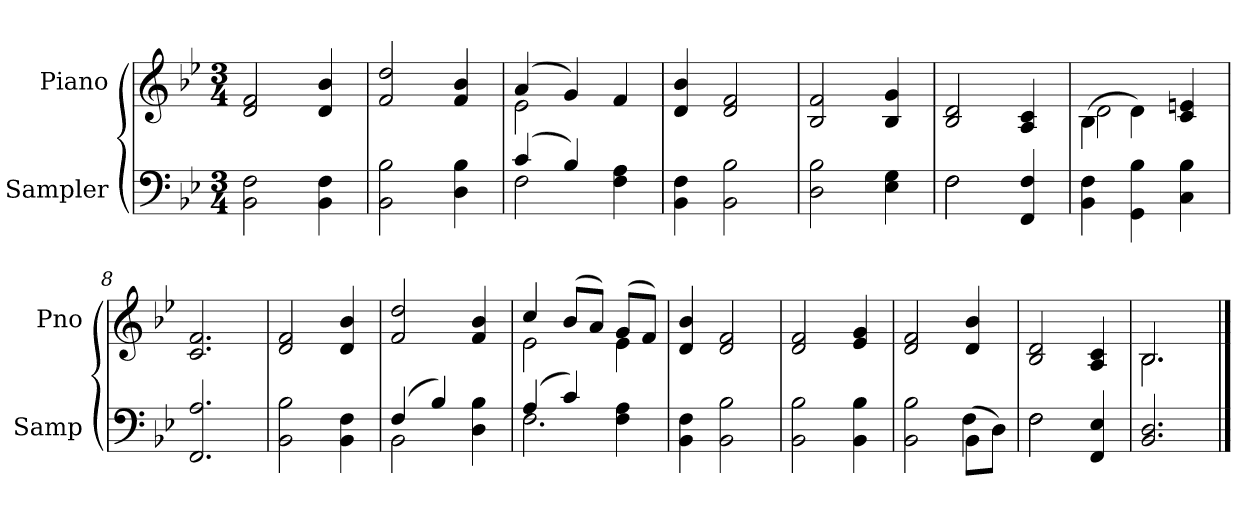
**kern	**kern
*part2	*part1
*staff2	*staff1
*I"Sampler	*I"Piano
*I'Samp	*I'Pno
*clefF4	*clefG2
*k[b-e-]	*k[b-e-]
*B-:	*B-:
*M3/4	*M3/4
=1	=1
2BB-\ 2F\	2d/ 2f/
4BB-\ 4F\	4d/ 4b-/
=2	=2
2BB-\ 2B-\	2f/ 2dd/
4D\ 4B-\	4f/ 4b-/
=3	=3
*^	*^
(4c/	2F	(4a/	2e-
4B-/)	.	4g/)	.
4F\ 4A\	4ryy	4f/	4ryy
*v	*v	*	*
*	*v	*v
=4	=4
4BB-\ 4F\	4d/ 4b-/
2BB-\ 2B-\	2d/ 2f/
=5	=5
2D\ 2B-\	2B-/ 2f/
4E-\ 4G\	4B-/ 4g/
=6	=6
*^	*
2F\	2F	2B-/ 2d/
4FF/ 4F/	4ryy	4A/ 4c/
*v	*v	*
=7	=7
*	*^
4BB-\ 4F\	(4B-\	2d
4GG\ 4B-\	4d\)	.
4C\ 4B-\	4c/ 4en/	4ryy
*	*v	*v
=8	=8
2.FF/ 2.A/	2.c/ 2.f/
=9	=9
2BB-\ 2B-\	2d/ 2f/
4BB-\ 4F\	4d/ 4b-/
=10	=10
*^	*
(4F/	2BB-	2f/ 2dd/
4B-/)	.	.
4D\ 4B-\	4ryy	4f/ 4b-/
=11	=11	=11
*	*	*^
(4A/	2.F	4cc/	2e-
4c/)	.	(8b-/L	.
.	.	8a/J)	.
4F\ 4A\	.	(8g/L	4e-
.	.	8f/J)	.
*v	*v	*	*
*	*v	*v
=12	=12
4BB-\ 4F\	4d/ 4b-/
2BB-\ 2B-\	2d/ 2f/
=13	=13
2BB-\ 2B-\	2d/ 2f/
4BB-\ 4B-\	4e-/ 4g/
=14	=14
*^	*
2BB-\ 2B-\	2ryy	2d/ 2f/
(8BB-\L	4F	4d/ 4b-/
8D\J)	.	.
=15	=15	=15
2F\	2F	2B-/ 2d/
4FF/ 4E-/	4ryy	4A/ 4c/
*v	*v	*
=16	=16
*	*^
2.BB-/ 2.D/	2.B-/	2.B-
*	*v	*v
==	==
*-	*-
